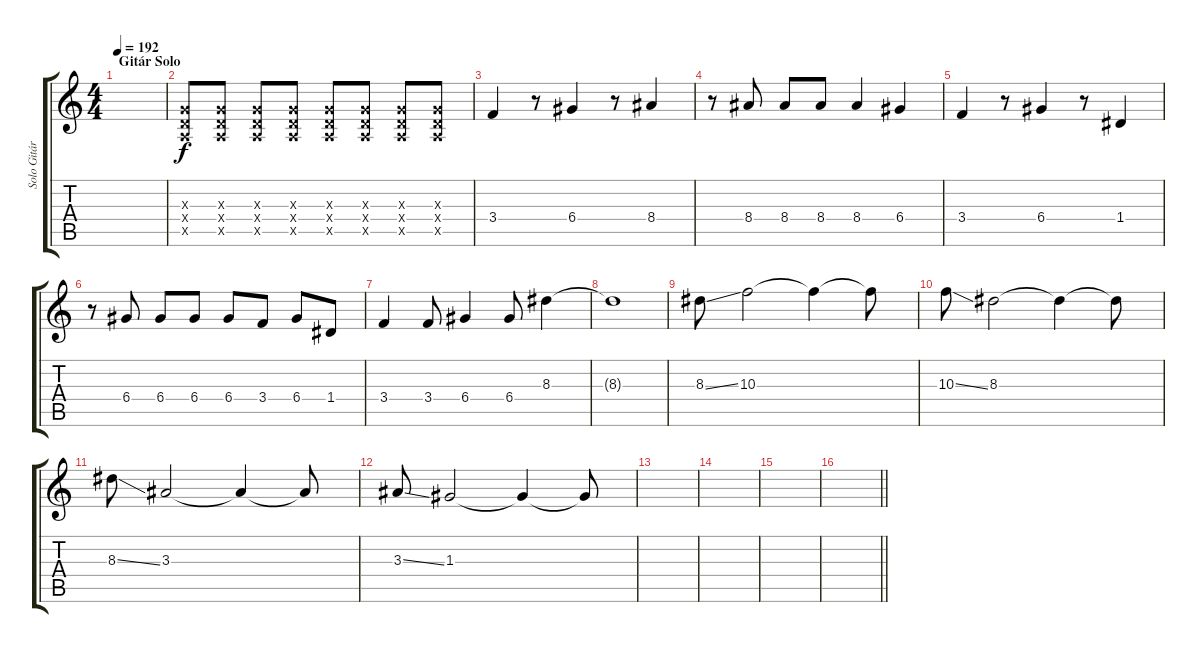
\track ("Solo Gitár" "Solo Gitár") {instrument overdrivenguitar}
\staff {score tabs}
\tuning (E4 B3 G3 D3 A2 E2) {hide}
\ts (4 4)
\section ("" "Gitár Solo")
\tempo 192
\clef g2
\ks c
|
(0.3{x} 0.4{x} 0.5{x}).8 (0.3{x} 0.4{x} 0.5{x}).8 (0.3{x} 0.4{x} 0.5{x}).8 (0.3{x} 0.4{x} 0.5{x}).8 (0.3{x} 0.4{x} 0.5{x}).8 (0.3{x} 0.4{x} 0.5{x}).8 (0.3{x} 0.4{x} 0.5{x}).8 (0.3{x} 0.4{x} 0.5{x}).8 |
3.4.4 r.8 6.4.4 r.8 8.4.4 |
r.8 8.4.8 8.4.8 8.4.8 8.4.4 6.4.4 |
3.4.4 r.8 6.4.4 r.8 1.4.4 |
r.8 6.4.8 6.4.8 6.4.8 6.4.8 3.4.8 6.4.8 1.4.8 |
3.4.4 3.4.8 6.4.4 6.4.8 8.3.4 |
8.3{t}.1 |
8.3{ss}.8 10.3.2 10.3{t}.4 10.3{t}.8 |
10.3{ss}.8 8.3.2 8.3{t}.4 8.3{t}.8 |
8.3{ss}.8 3.3.2 3.3{t}.4 3.3{t}.8 |
3.3{ss}.8 1.3.2 1.3{t}.4 1.3{t}.8 |
|
|
|
\barLineRight lightlight
